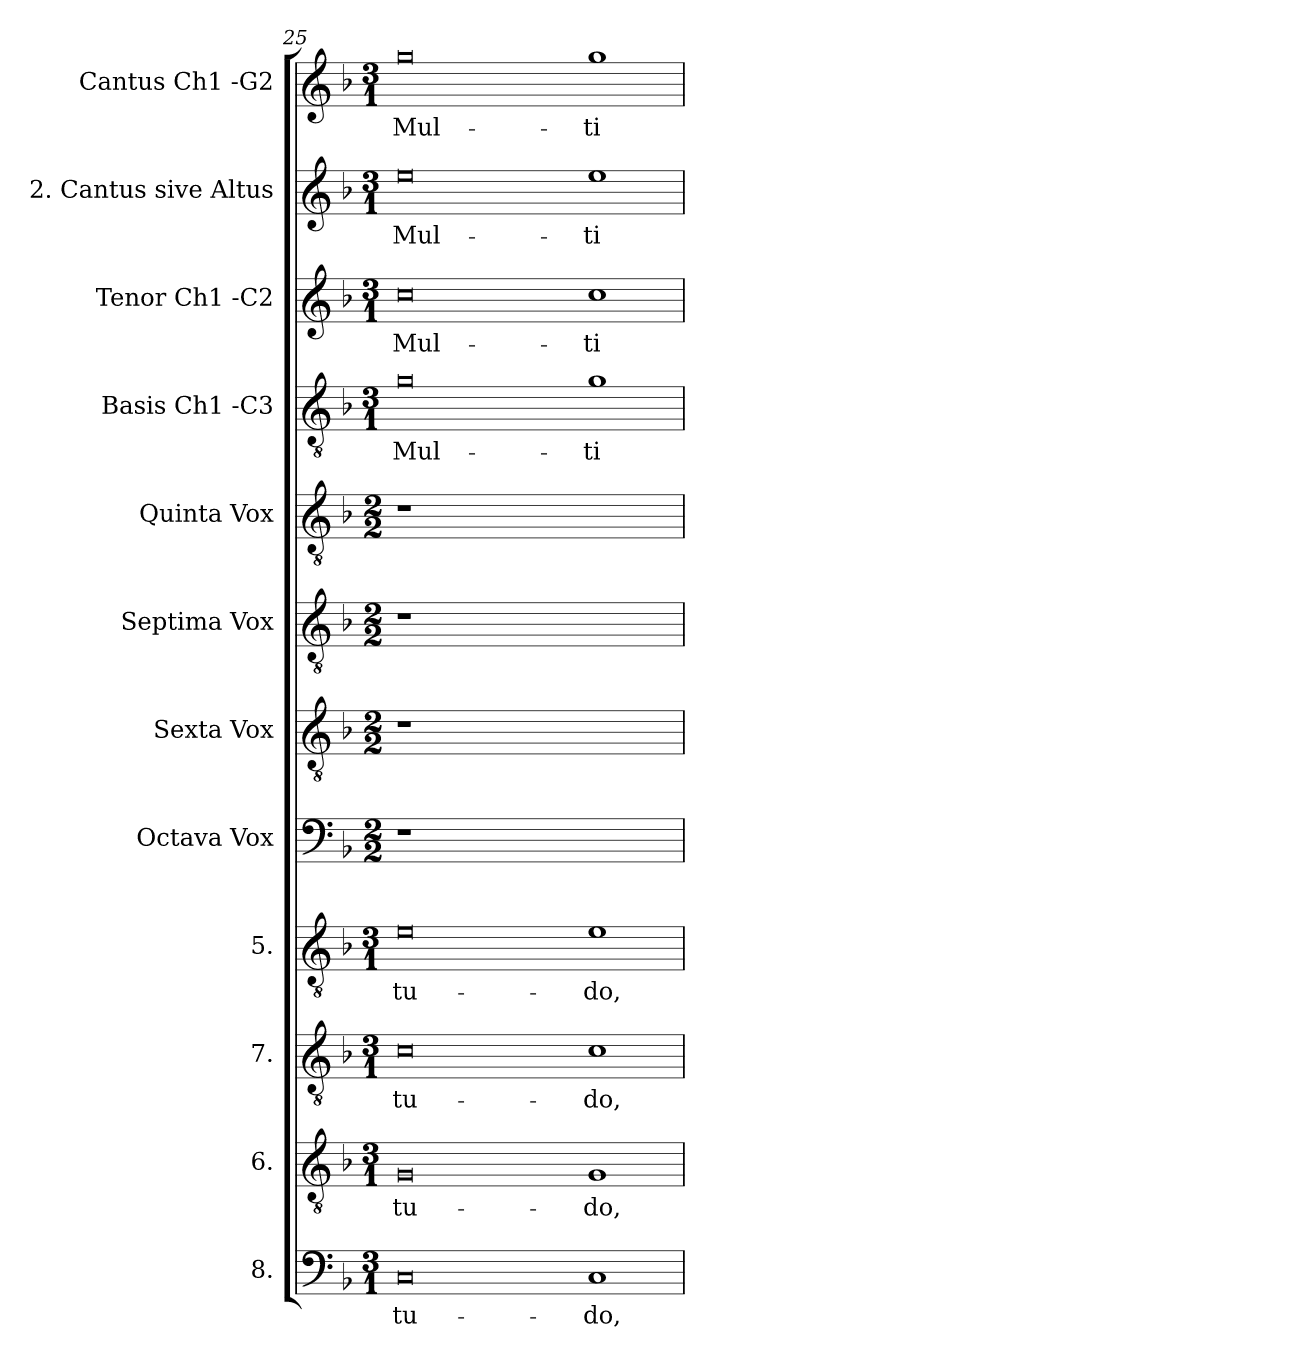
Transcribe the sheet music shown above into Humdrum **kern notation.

**kern	**text	**kern	**text	**kern	**text	**kern	**text	**kern	**kern	**kern	**kern	**kern	**text	**kern	**text	**kern	**text	**kern	**text
*part12	*part12	*part11	*part11	*part10	*part10	*part9	*part9	*part8	*part7	*part6	*part5	*part4	*part4	*part3	*part3	*part2	*part2	*part1	*part1
*staff12	*staff12	*staff11	*staff11	*staff10	*staff10	*staff9	*staff9	*staff8	*staff7	*staff6	*staff5	*staff4	*staff4	*staff3	*staff3	*staff2	*staff2	*staff1	*staff1
*I"8.	*	*I"6.	*	*I"7.	*	*I"5.	*	*I"Octava  Vox	*I"Sexta  Vox	*I"Septima  Vox	*I"Quinta  Vox	*I"Basis  Ch1 -C3	*	*I"Tenor  Ch1 -C2	*	*I"2. Cantus sive  Altus	*	*I"Cantus  Ch1 -G2	*
*	*	*	*	*	*	*	*	*	*	*	*	*I'B	*	*I'T	*	*I'A	*	*I'C	*
*clefF4	*	*clefGv2	*	*clefGv2	*	*clefGv2	*	*clefF4	*clefGv2	*clefGv2	*clefGv2	*clefGv2	*	*clefG2	*	*clefG2	*	*clefG2	*
*k[b-]	*	*k[b-]	*	*k[b-]	*	*k[b-]	*	*k[b-]	*k[b-]	*k[b-]	*k[b-]	*k[b-]	*	*k[b-]	*	*k[b-]	*	*k[b-]	*
*F:	*	*F:	*	*F:	*	*F:	*	*F:	*F:	*F:	*F:	*F:	*	*F:	*	*F:	*	*F:	*
*M3/1	*	*M3/1	*	*M3/1	*	*M3/1	*	*M2/2	*M2/2	*M2/2	*M2/2	*M3/1	*	*M3/1	*	*M3/1	*	*M3/1	*
=25	=25	=25	=25	=25	=25	=25	=25	=25	=25	=25	=25	=25	=25	=25	=25	=25	=25	=25	=25
!	!LO:LY:b:cj	!	!LO:LY:b:cj	!	!LO:LY:b:cj	!	!LO:LY:b:cj	!	!	!	!	!	!LO:LY:b:cj	!	!LO:LY:b:cj	!	!LO:LY:b:cj	!	!LO:LY:b:cj
0C	-tu-	0G	-tu-	0c	-tu-	0e	-tu-	1r	1r	1r	1r	0g	Mul-	0cc	Mul-	0ee	Mul-	0gg	Mul-
.	.	.	.	.	.	.	.	0ryy	0ryy	0ryy	0ryy	.	.	.	.	.	.	.	.
!	!LO:LY:b:cj	!	!LO:LY:b:cj	!	!LO:LY:b:cj	!	!LO:LY:b:cj	!	!	!	!	!	!LO:LY:b:cj	!	!LO:LY:b:cj	!	!LO:LY:b:cj	!	!LO:LY:b:cj
1C	-do,	1G	-do,	1c	-do,	1e	-do,	.	.	.	.	1g	-ti-	1cc	-ti-	1ee	-ti-	1gg	-ti-
=	=	=	=	=	=	=	=	=	=	=	=	=	=	=	=	=	=	=	=
*-	*-	*-	*-	*-	*-	*-	*-	*-	*-	*-	*-	*-	*-	*-	*-	*-	*-	*-	*-
